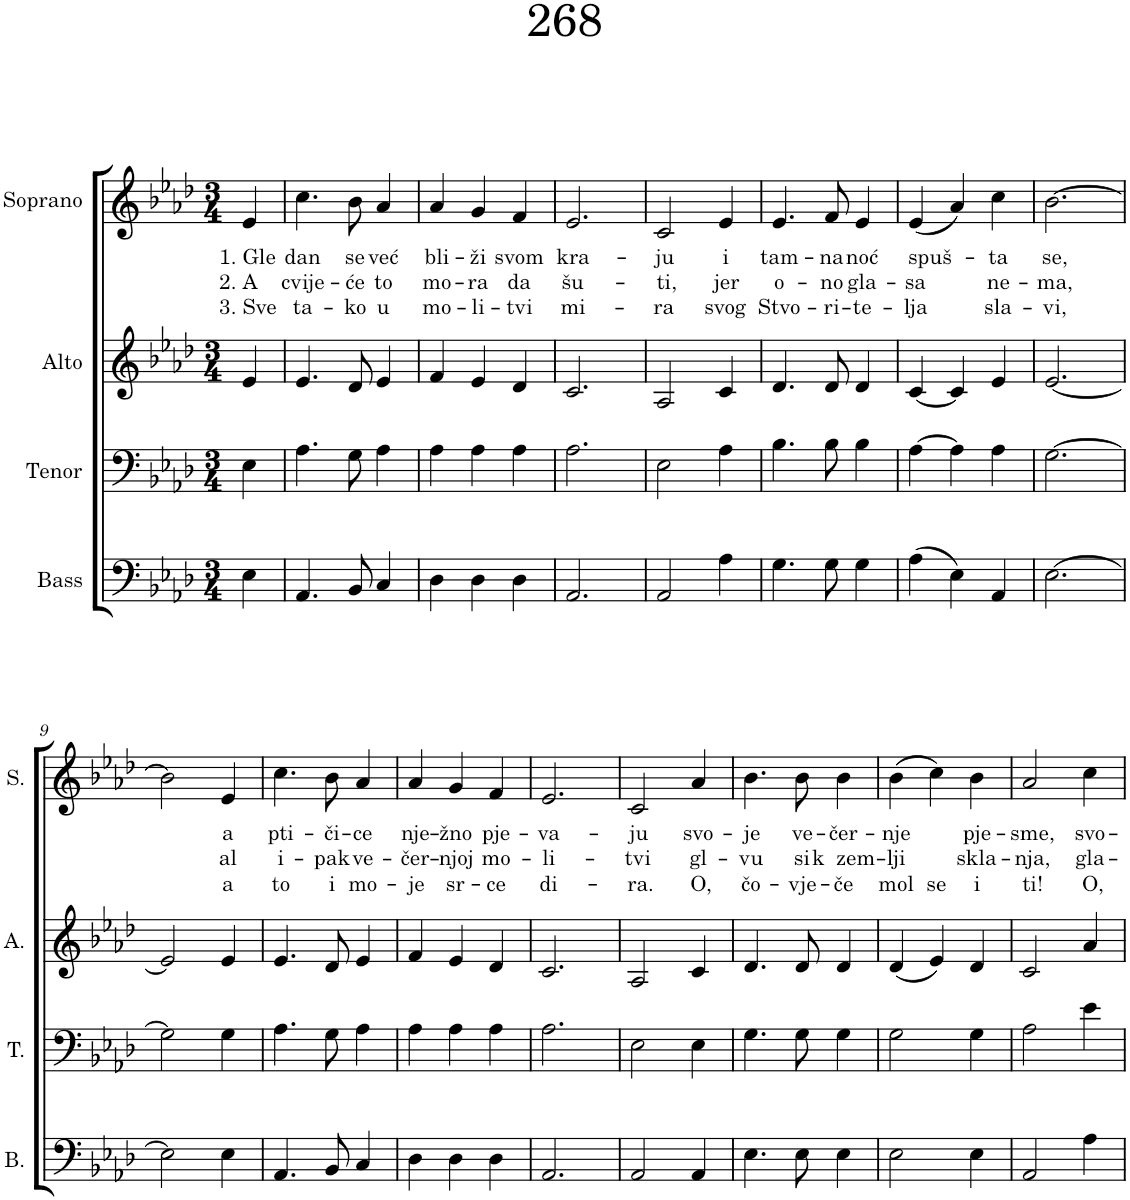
**kern	**kern	**kern	**kern	**text	**text	**text
*part4	*part3	*part2	*part1	*part1	*part1	*part1
*staff4	*staff3	*staff2	*staff1	*staff1	*staff1	*staff1
*I"Bass	*I"Tenor	*I"Alto	*I"Soprano	*	*	*
*I'B.	*I'T.	*I'A.	*I'S.	*	*	*
*clefF4	*clefF4	*clefG2	*clefG2	*	*	*
*k[b-e-a-d-]	*k[b-e-a-d-]	*k[b-e-a-d-]	*k[b-e-a-d-]	*	*	*
*M3/4	*M3/4	*M3/4	*M3/4	*	*	*
=1	=1	=1	=1	=1	=1	=1
!	!	!	!	!LO:LY:b	!LO:LY:b	!LO:LY:b
4E-\	4E-\	4e-/	4e-/	1. Gle	2. A	3. Sve
=2	=2	=2	=2	=2	=2	=2
!	!	!	!	!LO:LY:b	!LO:LY:b	!LO:LY:b
4.AA-/	4.A-\	4.e-/	4.cc\	dan	cvije-	ta-
!	!	!	!	!LO:LY:b	!LO:LY:b	!LO:LY:b
8BB-/	8G\	8d-/	8b-\	se	-će	-ko
!	!	!	!	!LO:LY:b	!LO:LY:b	!LO:LY:b
4C/	4A-\	4e-/	4a-/	već	to	u
=3	=3	=3	=3	=3	=3	=3
!	!	!	!	!LO:LY:b	!LO:LY:b	!LO:LY:b
4D-\	4A-\	4f/	4a-/	bli-	mo-	mo-
!	!	!	!	!LO:LY:b	!LO:LY:b	!LO:LY:b
4D-\	4A-\	4e-/	4g/	-ži	-ra	-li-
!	!	!	!	!LO:LY:b	!LO:LY:b	!LO:LY:b
4D-\	4A-\	4d-/	4f/	svom	da	-tvi
=4	=4	=4	=4	=4	=4	=4
!	!	!	!	!LO:LY:b	!LO:LY:b	!LO:LY:b
2.AA-/	2.A-\	2.c/	2.e-/	kra-	šu-	mi-
=5	=5	=5	=5	=5	=5	=5
!	!	!	!	!LO:LY:b	!LO:LY:b	!LO:LY:b
2AA-/	2E-\	2A-/	2c/	-ju	-ti,	-ra
!	!	!	!	!LO:LY:b	!LO:LY:b	!LO:LY:b
4A-\	4A-\	4c/	4e-/	i	jer	svog
=6	=6	=6	=6	=6	=6	=6
!	!	!	!	!LO:LY:b	!LO:LY:b	!LO:LY:b
4.G\	4.B-\	4.d-/	4.e-/	tam-	o-	Stvo-
!	!	!	!	!LO:LY:b	!LO:LY:b	!LO:LY:b
8G\	8B-\	8d-/	8f/	-na	-no	-ri-
!	!	!	!	!LO:LY:b	!LO:LY:b	!LO:LY:b
4G\	4B-\	4d-/	4e-/	noć	gla-	te-
=7	=7	=7	=7	=7	=7	=7
!	!	!	!	!LO:LY:b	!LO:LY:b	!LO:LY:b
(4A-\	[4A-\	[4c/	(4e-/	spuš-	-sa	-lja
4E-\)	4A-\]	4c/]	4a-/)	.	.	.
!	!	!	!	!LO:LY:b	!LO:LY:b	!LO:LY:b
4AA-/	4A-\	4e-/	4cc\	-ta	ne-	sla-
=8	=8	=8	=8	=8	=8	=8
!	!	!	!	!LO:LY:b	!LO:LY:b	!LO:LY:b
[2.E-\	[2.G\	[2.e-/	[2.b-\	se,	-ma,	-vi,
!!LO:LB:g=z
=9	=9	=9	=9	=9	=9	=9
2E-\]	2G\]	2e-/]	2b-\]	.	.	.
!	!	!	!	!LO:LY:b	!LO:LY:b	!LO:LY:b
4E-\	4G\	4e-/	4e-/	a	al	a
=10	=10	=10	=10	=10	=10	=10
!	!	!	!	!LO:LY:b	!LO:LY:b	!LO:LY:b
4.AA-/	4.A-\	4.e-/	4.cc\	pti-	i-	to
!	!	!	!	!LO:LY:b	!LO:LY:b	!LO:LY:b
8BB-/	8G\	8d-/	8b-\	-či-	-pak	i
!	!	!	!	!LO:LY:b	!LO:LY:b	!LO:LY:b
4C/	4A-\	4e-/	4a-/	-ce	ve-	mo-
=11	=11	=11	=11	=11	=11	=11
!	!	!	!	!LO:LY:b	!LO:LY:b	!LO:LY:b
4D-\	4A-\	4f/	4a-/	nje-	-čer-	-je
!	!	!	!	!LO:LY:b	!LO:LY:b	!LO:LY:b
4D-\	4A-\	4e-/	4g/	-žno	-njoj	sr-
!	!	!	!	!LO:LY:b	!LO:LY:b	!LO:LY:b
4D-\	4A-\	4d-/	4f/	pje-	mo-	-ce
=12	=12	=12	=12	=12	=12	=12
!	!	!	!	!LO:LY:b	!LO:LY:b	!LO:LY:b
2.AA-/	2.A-\	2.c/	2.e-/	-va-	-li-	di-
=13	=13	=13	=13	=13	=13	=13
!	!	!	!	!LO:LY:b	!LO:LY:b	!LO:LY:b
2AA-/	2E-\	2A-/	2c/	-ju	-tvi	-ra.
!	!	!	!	!LO:LY:b	!LO:LY:b	!LO:LY:b
4AA-/	4E-\	4c/	4a-/	svo-	gl-	O,
=14	=14	=14	=14	=14	=14	=14
!	!	!	!	!LO:LY:b	!LO:LY:b	!LO:LY:b
4.E-\	4.G\	4.d-/	4.b-\	-je	-vu	čo-
!	!	!	!	!LO:LY:b	!LO:LY:b	!LO:LY:b
8E-\	8G\	8d-/	8b-\	ve-	si	-vje-
!	!	!	!	!LO:LY:b	!LO:LY:b	!LO:LY:b
4E-\	4G\	4d-/	4b-\	-čer-	k zem-	-če
=15	=15	=15	=15	=15	=15	=15
!	!	!	!	!LO:LY:b	!LO:LY:b	!LO:LY:b
2E-\	2G\	(4d-/	(4b-\	-nje	-lji	mol
!	!	!	!	!	!	!LO:LY:b
.	.	4e-/)	4cc\)	.	.	se
!	!	!	!	!LO:LY:b	!LO:LY:b	!LO:LY:b
4E-\	4G\	4d-/	4b-\	pje-	skla-	i
=16	=16	=16	=16	=16	=16	=16
!	!	!	!	!LO:LY:b	!LO:LY:b	!LO:LY:b
2AA-/	2A-\	2c/	2a-/	-sme,	-nja,	ti!
!	!	!	!	!LO:LY:b	!LO:LY:b	!LO:LY:b
4A-\	4e-\	4a-/	4cc\	svo-	gla-	O,
=	=	=	=	=	=	=
*-	*-	*-	*-	*-	*-	*-
